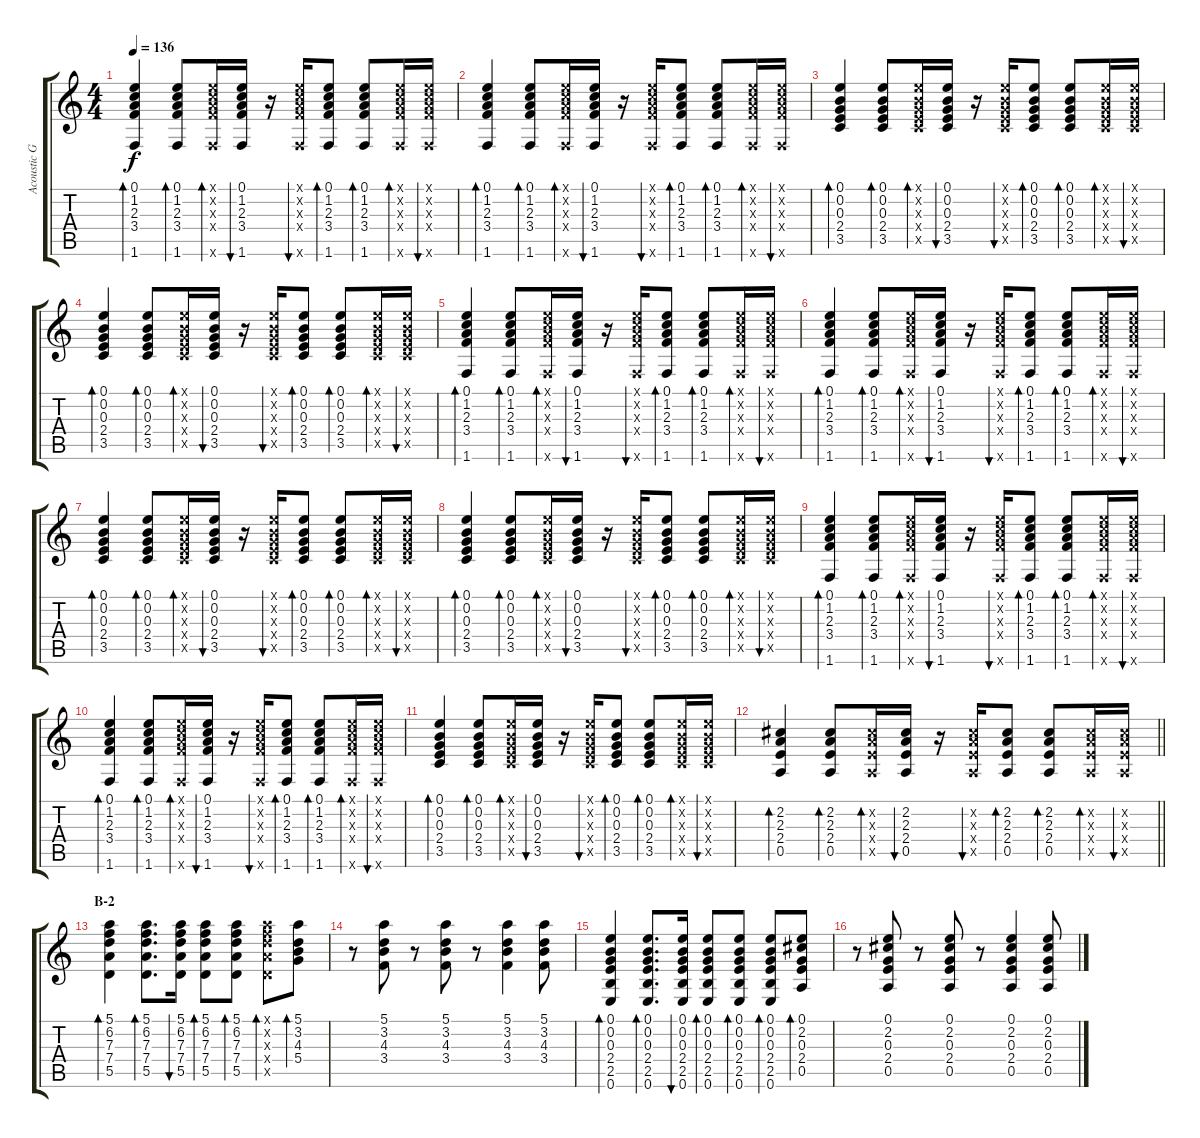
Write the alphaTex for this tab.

\track ("Acoustic Guitar II" "Acoustic G") {instrument acousticguitarsteel}
\staff {score tabs}
\tuning (E4 B3 G3 D3 A2 E2) {hide}
\ts (4 4)
\tempo 136
\clef g2
\ks c
(0.1 1.2 2.3 3.4 1.6).4{bd 30 dy f} (0.1 1.2 2.3 3.4 1.6).8{bd 60} (0.1{x} 1.2{x} 2.3{x} 3.4{x} 1.6{x}).16{bd 60} (0.1 1.2 2.3 3.4 1.6).16{bu 60} r.16 (0.1{x} 1.2{x} 2.3{x} 3.4{x} 1.6{x}).16{bu 60} (0.1 1.2 2.3 3.4 1.6).8{bd 30} (0.1 1.2 2.3 3.4 1.6).8{bd 30} (0.1{x} 1.2{x} 2.3{x} 3.4{x} 1.6{x}).16{bd 30} (0.1{x} 1.2{x} 2.3{x} 3.4{x} 1.6{x}).16{bu 30} |
(0.1 1.2 2.3 3.4 1.6).4{bd 30} (0.1 1.2 2.3 3.4 1.6).8{bd 60} (0.1{x} 1.2{x} 2.3{x} 3.4{x} 1.6{x}).16{bd 60} (0.1 1.2 2.3 3.4 1.6).16{bu 60} r.16 (0.1{x} 1.2{x} 2.3{x} 3.4{x} 1.6{x}).16{bu 60} (0.1 1.2 2.3 3.4 1.6).8{bd 30} (0.1 1.2 2.3 3.4 1.6).8{bd 30} (0.1{x} 1.2{x} 2.3{x} 3.4{x} 1.6{x}).16{bd 30} (0.1{x} 1.2{x} 2.3{x} 3.4{x} 1.6{x}).16{bu 30} |
(0.1 0.2 0.3 2.4 3.5).4{bd 60} (0.1 0.2 0.3 2.4 3.5).8{bd 30} (0.1{x} 0.2{x} 0.3{x} 2.4{x} 3.5{x}).16{bd 30} (0.1 0.2 0.3 2.4 3.5).16{bu 30} r.16 (0.1{x} 0.2{x} 0.3{x} 2.4{x} 3.5{x}).16{bu 30} (0.1 0.2 0.3 2.4 3.5).8{bd 30} (0.1 0.2 0.3 2.4 3.5).8{bd 30} (0.1{x} 0.2{x} 0.3{x} 2.4{x} 3.5{x}).16{bd 30} (0.1{x} 0.2{x} 0.3{x} 2.4{x} 3.5{x}).16{bu 30} |
(0.1 0.2 0.3 2.4 3.5).4{bd 60} (0.1 0.2 0.3 2.4 3.5).8{bd 30} (0.1{x} 0.2{x} 0.3{x} 2.4{x} 3.5{x}).16{bd 30} (0.1 0.2 0.3 2.4 3.5).16{bu 30} r.16 (0.1{x} 0.2{x} 0.3{x} 2.4{x} 3.5{x}).16{bu 30} (0.1 0.2 0.3 2.4 3.5).8{bd 30} (0.1 0.2 0.3 2.4 3.5).8{bd 30} (0.1{x} 0.2{x} 0.3{x} 2.4{x} 3.5{x}).16{bd 30} (0.1{x} 0.2{x} 0.3{x} 2.4{x} 3.5{x}).16{bu 30} |
(0.1 1.2 2.3 3.4 1.6).4{bd 30} (0.1 1.2 2.3 3.4 1.6).8{bd 60} (0.1{x} 1.2{x} 2.3{x} 3.4{x} 1.6{x}).16{bd 60} (0.1 1.2 2.3 3.4 1.6).16{bu 60} r.16 (0.1{x} 1.2{x} 2.3{x} 3.4{x} 1.6{x}).16{bu 60} (0.1 1.2 2.3 3.4 1.6).8{bd 30} (0.1 1.2 2.3 3.4 1.6).8{bd 30} (0.1{x} 1.2{x} 2.3{x} 3.4{x} 1.6{x}).16{bd 30} (0.1{x} 1.2{x} 2.3{x} 3.4{x} 1.6{x}).16{bu 30} |
(0.1 1.2 2.3 3.4 1.6).4{bd 30} (0.1 1.2 2.3 3.4 1.6).8{bd 60} (0.1{x} 1.2{x} 2.3{x} 3.4{x} 1.6{x}).16{bd 60} (0.1 1.2 2.3 3.4 1.6).16{bu 60} r.16 (0.1{x} 1.2{x} 2.3{x} 3.4{x} 1.6{x}).16{bu 60} (0.1 1.2 2.3 3.4 1.6).8{bd 30} (0.1 1.2 2.3 3.4 1.6).8{bd 30} (0.1{x} 1.2{x} 2.3{x} 3.4{x} 1.6{x}).16{bd 30} (0.1{x} 1.2{x} 2.3{x} 3.4{x} 1.6{x}).16{bu 30} |
(0.1 0.2 0.3 2.4 3.5).4{bd 60} (0.1 0.2 0.3 2.4 3.5).8{bd 30} (0.1{x} 0.2{x} 0.3{x} 2.4{x} 3.5{x}).16{bd 30} (0.1 0.2 0.3 2.4 3.5).16{bu 30} r.16 (0.1{x} 0.2{x} 0.3{x} 2.4{x} 3.5{x}).16{bu 30} (0.1 0.2 0.3 2.4 3.5).8{bd 30} (0.1 0.2 0.3 2.4 3.5).8{bd 30} (0.1{x} 0.2{x} 0.3{x} 2.4{x} 3.5{x}).16{bd 30} (0.1{x} 0.2{x} 0.3{x} 2.4{x} 3.5{x}).16{bu 30} |
(0.1 0.2 0.3 2.4 3.5).4{bd 60} (0.1 0.2 0.3 2.4 3.5).8{bd 30} (0.1{x} 0.2{x} 0.3{x} 2.4{x} 3.5{x}).16{bd 30} (0.1 0.2 0.3 2.4 3.5).16{bu 30} r.16 (0.1{x} 0.2{x} 0.3{x} 2.4{x} 3.5{x}).16{bu 30} (0.1 0.2 0.3 2.4 3.5).8{bd 30} (0.1 0.2 0.3 2.4 3.5).8{bd 30} (0.1{x} 0.2{x} 0.3{x} 2.4{x} 3.5{x}).16{bd 30} (0.1{x} 0.2{x} 0.3{x} 2.4{x} 3.5{x}).16{bu 30} |
(0.1 1.2 2.3 3.4 1.6).4{bd 30} (0.1 1.2 2.3 3.4 1.6).8{bd 60} (0.1{x} 1.2{x} 2.3{x} 3.4{x} 1.6{x}).16{bd 60} (0.1 1.2 2.3 3.4 1.6).16{bu 60} r.16 (0.1{x} 1.2{x} 2.3{x} 3.4{x} 1.6{x}).16{bu 60} (0.1 1.2 2.3 3.4 1.6).8{bd 30} (0.1 1.2 2.3 3.4 1.6).8{bd 30} (0.1{x} 1.2{x} 2.3{x} 3.4{x} 1.6{x}).16{bd 30} (0.1{x} 1.2{x} 2.3{x} 3.4{x} 1.6{x}).16{bu 30} |
(0.1 1.2 2.3 3.4 1.6).4{bd 30} (0.1 1.2 2.3 3.4 1.6).8{bd 60} (0.1{x} 1.2{x} 2.3{x} 3.4{x} 1.6{x}).16{bd 60} (0.1 1.2 2.3 3.4 1.6).16{bu 60} r.16 (0.1{x} 1.2{x} 2.3{x} 3.4{x} 1.6{x}).16{bu 60} (0.1 1.2 2.3 3.4 1.6).8{bd 30} (0.1 1.2 2.3 3.4 1.6).8{bd 30} (0.1{x} 1.2{x} 2.3{x} 3.4{x} 1.6{x}).16{bd 30} (0.1{x} 1.2{x} 2.3{x} 3.4{x} 1.6{x}).16{bu 30} |
(0.1 0.2 0.3 2.4 3.5).4{bd 60} (0.1 0.2 0.3 2.4 3.5).8{bd 30} (0.1{x} 0.2{x} 0.3{x} 2.4{x} 3.5{x}).16{bd 30} (0.1 0.2 0.3 2.4 3.5).16{bu 30} r.16 (0.1{x} 0.2{x} 0.3{x} 2.4{x} 3.5{x}).16{bu 30} (0.1 0.2 0.3 2.4 3.5).8{bd 30} (0.1 0.2 0.3 2.4 3.5).8{bd 30} (0.1{x} 0.2{x} 0.3{x} 2.4{x} 3.5{x}).16{bd 30} (0.1{x} 0.2{x} 0.3{x} 2.4{x} 3.5{x}).16{bu 30} |
\barLineRight lightlight
(2.2 2.3 2.4 0.5).4{bd 60} (2.2 2.3 2.4 0.5).8{bd 60} (2.2{x} 2.3{x} 2.4{x} 0.5{x}).16{bd 60} (2.2 2.3 2.4 0.5).16{bu 60} r.16 (2.2{x} 2.3{x} 2.4{x} 0.5{x}).16{bu 60} (2.2 2.3 2.4 0.5).8{bd 60} (2.2 2.3 2.4 0.5).8{bd 60} (2.2{x} 2.3{x} 2.4{x} 0.5{x}).16{bd 60} (2.2{x} 2.3{x} 2.4{x} 0.5{x}).16{bu 60} |
\section ("" "B-2")
(5.1 6.2 7.3 7.4 5.5).4{bd 60} (5.1 6.2 7.3 7.4 5.5).8{d bd 30} (5.1 6.2 7.3 7.4 5.5).16{bu 30} (5.1 6.2 7.3 7.4 5.5).8{bd 30} (5.1 6.2 7.3 7.4 5.5).8{bd 30} (5.1{x} 6.2{x} 7.3{x} 7.4{x} 5.5{x}).8{bd 30} (5.1 3.2 4.3 5.4).8{bd 30} |
r.8 (5.1 3.2 4.3 3.4).8 r.8 (5.1 3.2 4.3 3.4).8 r.8 (5.1 3.2 4.3 3.4).4 (5.1 3.2 4.3 3.4).8 |
(0.1 0.2 0.3 2.4 2.5 0.6).4{bd 60} (0.1 0.2 0.3 2.4 2.5 0.6).8{d bd 30} (0.1 0.2 0.3 2.4 2.5 0.6).16{bu 30} (0.1 0.2 0.3 2.4 2.5 0.6).8{bd 30} (0.1 0.2 0.3 2.4 2.5 0.6).8{bd 30} (0.1 0.2 0.3 2.4 2.5 0.6).8{bd 30} (0.1 2.2 0.3 2.4 0.5).8{bd 30} |
r.8 (0.1 2.2 0.3 2.4 0.5).8 r.8 (0.1 2.2 0.3 2.4 0.5).8 r.8 (0.1 2.2 0.3 2.4 0.5).4 (0.1 2.2 0.3 2.4 0.5).8
